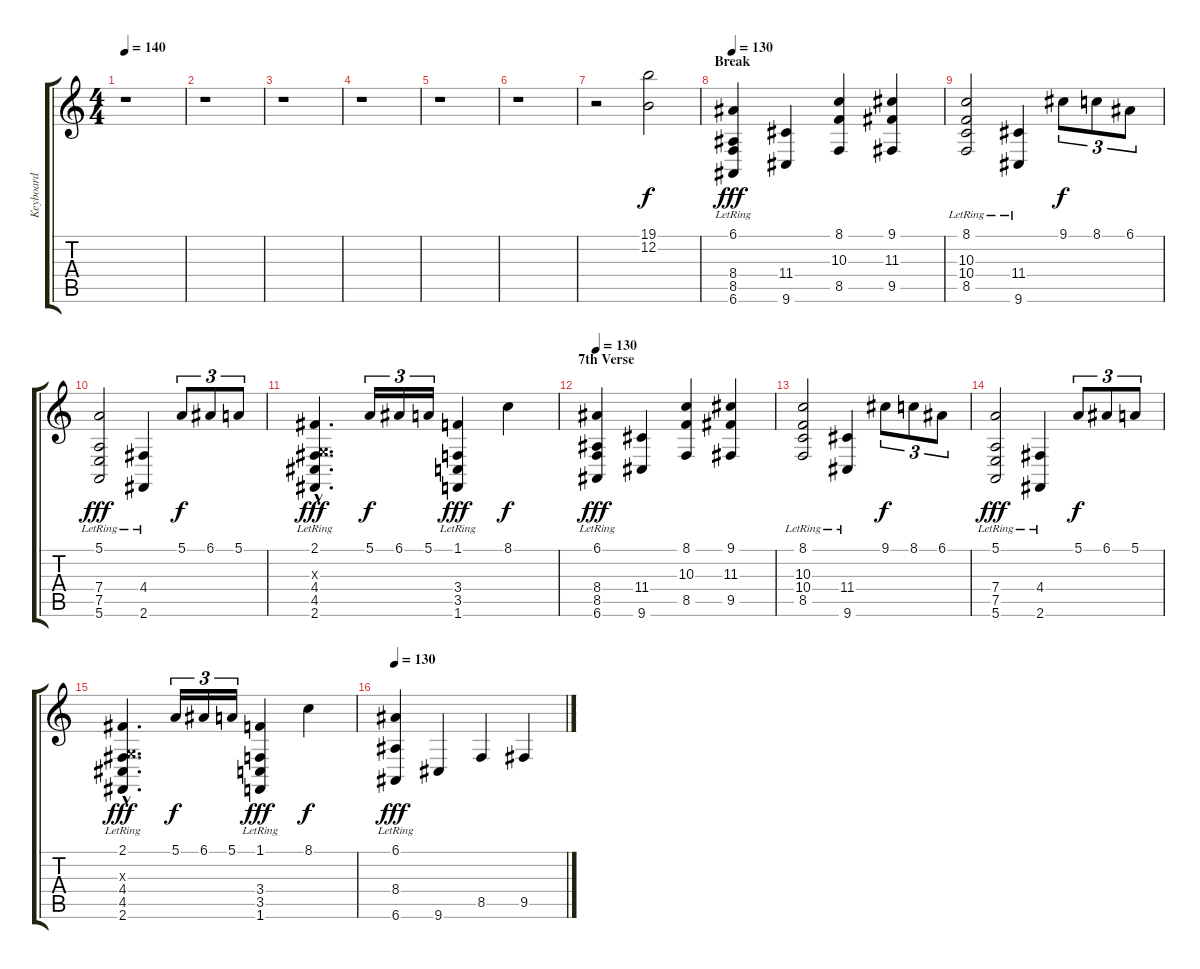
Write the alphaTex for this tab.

\track ("Keyboard" "Keyboard") {instrument stringensemble1}
\staff {score tabs}
\tuning (E4 B3 G3 D3 A2 E2) {hide}
\ts (4 4)
\tempo 140
\clef g2
\ks c
r.1{dy f} |
r.1 |
r.1 |
r.1 |
r.1 |
r.1 |
r.2 (19.1 12.2).2 |
\section ("" "Break")
\tempo 130
(6.1{lr} 8.4{lr} 8.5 6.6).4{dy fff volume 13 instrument stringensemble1} (11.4 9.6).4 (8.1 10.3 8.5).4 (9.1 11.3 9.5).4 |
(8.1{lr} 10.3 10.4{lr} 8.5).2 (11.4{lr} 9.6{lr}).4 9.1.8{tu (3 2) dy f} 8.1.8{tu (3 2)} 6.1.8{tu (3 2)} |
(5.1{lr} 7.4{lr} 7.5{lr} 5.6{lr}).2{dy fff} (4.4{lr} 2.6{lr}).4 5.1.8{tu (3 2) dy f} 6.1.8{tu (3 2)} 5.1.8{tu (3 2)} |
(2.1{hac} 0.3{hac x} 4.4{hac lr} 4.5{hac lr} 2.6{hac lr}).4{d dy fff} 5.1.16{tu (3 2) dy f} 6.1.16{tu (3 2)} 5.1.16{tu (3 2)} (1.1 3.4{lr} 3.5{lr} 1.6{lr}).4{dy fff} 8.1.4{dy f} |
\section ("" "7th Verse")
\tempo 130
(6.1{lr} 8.4{lr} 8.5 6.6).4{dy fff} (11.4 9.6).4 (8.1 10.3 8.5).4 (9.1 11.3 9.5).4 |
(8.1{lr} 10.3 10.4{lr} 8.5).2 (11.4{lr} 9.6{lr}).4 9.1.8{tu (3 2) dy f} 8.1.8{tu (3 2)} 6.1.8{tu (3 2)} |
(5.1{lr} 7.4{lr} 7.5{lr} 5.6{lr}).2{dy fff} (4.4{lr} 2.6{lr}).4 5.1.8{tu (3 2) dy f} 6.1.8{tu (3 2)} 5.1.8{tu (3 2)} |
(2.1{hac} 0.3{hac x} 4.4{hac lr} 4.5{hac lr} 2.6{hac lr}).4{d dy fff} 5.1.16{tu (3 2) dy f} 6.1.16{tu (3 2)} 5.1.16{tu (3 2)} (1.1 3.4{lr} 3.5{lr} 1.6{lr}).4{dy fff} 8.1.4{dy f} |
\tempo 130
(6.1{lr} 8.4{lr} 6.6).4{dy fff} 9.6.4 8.5.4 9.5.4
